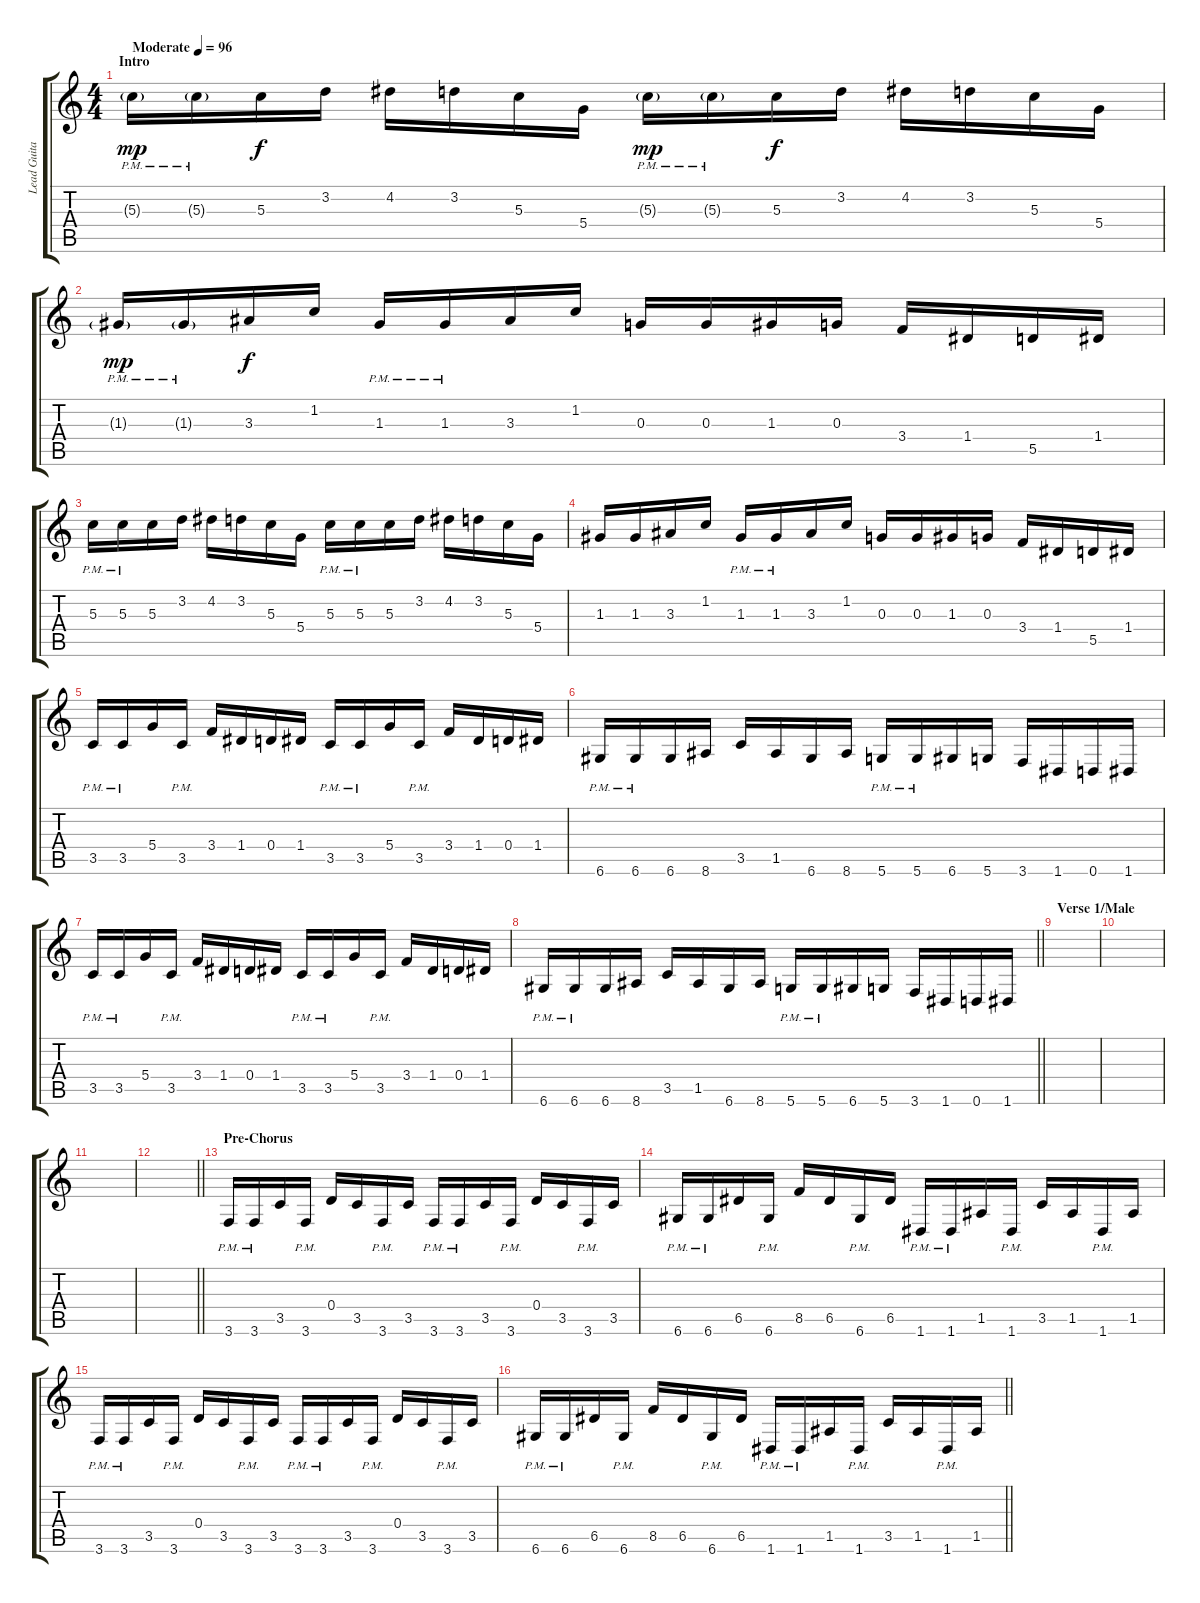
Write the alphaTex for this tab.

\track ("Lead Guitar" "Lead Guita") {instrument distortionguitar}
\staff {score tabs}
\tuning (E4 B3 G3 D3 A2 D2) {hide}
\ts (4 4)
\section ("" "Intro")
\tempo (96 "Moderate")
\clef g2
\ks c
5.3{g pm}.16{dy mp instrument distortionguitar} 5.3{g pm}.16 5.3.16{dy f} 3.2.16 4.2.16 3.2.16 5.3.16 5.4.16 5.3{g pm}.16{dy mp} 5.3{g pm}.16 5.3.16{dy f} 3.2.16 4.2.16 3.2.16 5.3.16 5.4.16 |
1.3{g pm}.16{dy mp} 1.3{g pm}.16 3.3.16{dy f} 1.2.16 1.3{pm}.16 1.3{pm}.16 3.3.16 1.2.16 0.3.16 0.3.16 1.3.16 0.3.16 3.4.16 1.4.16 5.5.16 1.4.16 |
5.3{pm}.16 5.3{pm}.16 5.3.16 3.2.16 4.2.16 3.2.16 5.3.16 5.4.16 5.3{pm}.16 5.3{pm}.16 5.3.16 3.2.16 4.2.16 3.2.16 5.3.16 5.4.16 |
1.3.16 1.3.16 3.3.16 1.2.16 1.3{pm}.16 1.3{pm}.16 3.3.16 1.2.16 0.3.16 0.3.16 1.3.16 0.3.16 3.4.16 1.4.16 5.5.16 1.4.16 |
3.5{pm}.16 3.5{pm}.16 5.4.16 3.5{pm}.16 3.4.16 1.4.16 0.4.16 1.4.16 3.5{pm}.16 3.5{pm}.16 5.4.16 3.5{pm}.16 3.4.16 1.4.16 0.4.16 1.4.16 |
6.6{pm}.16 6.6{pm}.16 6.6.16 8.6.16 3.5.16 1.5.16 6.6.16 8.6.16 5.6{pm}.16 5.6{pm}.16 6.6.16 5.6.16 3.6.16 1.6.16 0.6.16 1.6.16 |
3.5{pm}.16 3.5{pm}.16 5.4.16 3.5{pm}.16 3.4.16 1.4.16 0.4.16 1.4.16 3.5{pm}.16 3.5{pm}.16 5.4.16 3.5{pm}.16 3.4.16 1.4.16 0.4.16 1.4.16 |
\barLineRight lightlight
6.6{pm}.16 6.6{pm}.16 6.6.16 8.6.16 3.5.16 1.5.16 6.6.16 8.6.16 5.6{pm}.16 5.6{pm}.16 6.6.16 5.6.16 3.6.16 1.6.16 0.6.16 1.6.16 |
\section ("" "Verse 1/Male")
|
|
|
\barLineRight lightlight
|
\section ("" "Pre-Chorus")
3.6{pm}.16 3.6{pm}.16 3.5.16 3.6{pm}.16 0.4.16 3.5.16 3.6{pm}.16 3.5.16 3.6{pm}.16 3.6{pm}.16 3.5.16 3.6{pm}.16 0.4.16 3.5.16 3.6{pm}.16 3.5.16 |
6.6{pm}.16 6.6{pm}.16 6.5.16 6.6{pm}.16 8.5.16 6.5.16 6.6{pm}.16 6.5.16 1.6{pm}.16 1.6{pm}.16 1.5.16 1.6{pm}.16 3.5.16 1.5.16 1.6{pm}.16 1.5.16 |
3.6{pm}.16 3.6{pm}.16 3.5.16 3.6{pm}.16 0.4.16 3.5.16 3.6{pm}.16 3.5.16 3.6{pm}.16 3.6{pm}.16 3.5.16 3.6{pm}.16 0.4.16 3.5.16 3.6{pm}.16 3.5.16 |
\barLineRight lightlight
6.6{pm}.16 6.6{pm}.16 6.5.16 6.6{pm}.16 8.5.16 6.5.16 6.6{pm}.16 6.5.16 1.6{pm}.16 1.6{pm}.16 1.5.16 1.6{pm}.16 3.5.16 1.5.16 1.6{pm}.16 1.5.16
